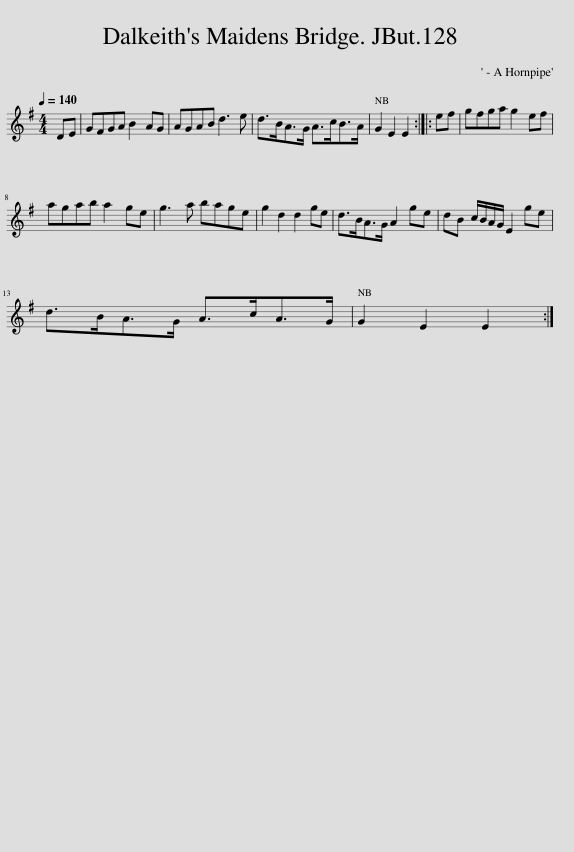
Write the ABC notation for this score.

X:1
L:1/8
Q:1/4=140
M:4/4
I:linebreak $
K:G
V:1 treble
V:1
 DE | GFGA B2 AG | AGAB d3 e | d>BA>G A>cB>A | G2 E2 E2 :: %5
 ef | gfga g2 ef |$ agab a2 ge | g3 a bage | g2 d2 d2 ge | %10
 d>BA>G A2 ge | dB c/B/A/G/ E2 ge |$ d>BA>G A>cA>G | G2 E2 E2 :| %14
